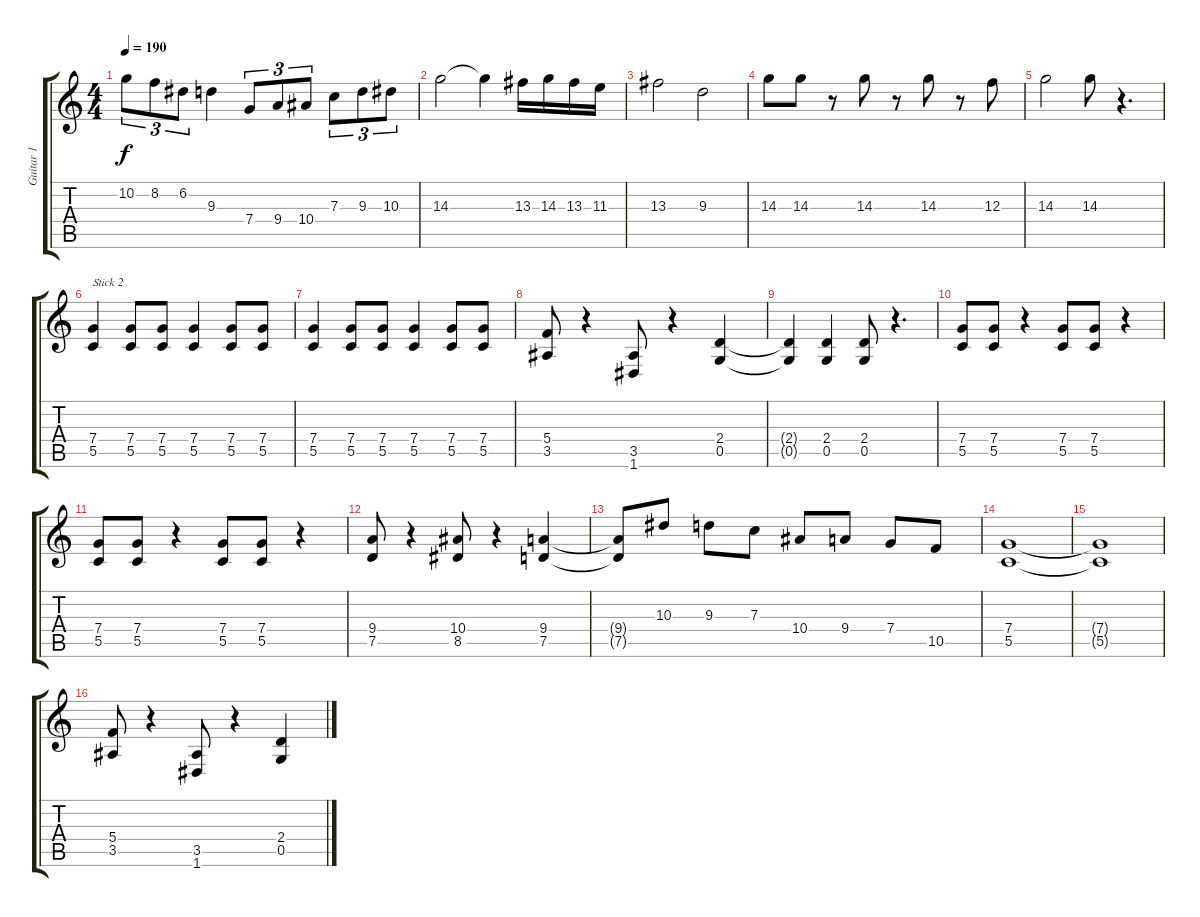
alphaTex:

\track ("Guitar 1" "Guitar 1") {instrument distortionguitar}
\staff {score tabs}
\tuning (D4 A3 F3 C3 G2 D2) {hide}
\ts (4 4)
\tempo 190
\clef g2
\ks c
10.2.8{tu (3 2) dy f} 8.2.8{tu (3 2)} 6.2.8{tu (3 2)} 9.3.4 7.4.8{tu (3 2)} 9.4.8{tu (3 2)} 10.4.8{tu (3 2)} 7.3.8{tu (3 2)} 9.3.8{tu (3 2)} 10.3.8{tu (3 2)} |
14.3.2 14.3{t}.4 13.3.16 14.3.16 13.3.16 11.3.16 |
13.3.2 9.3.2 |
14.3.8 14.3.8 r.8 14.3.8 r.8 14.3.8 r.8 12.3.8 |
14.3.2 14.3.8 r.4{d} |
(7.4 5.5).4{txt "Stick 2"} (7.4 5.5).8 (7.4 5.5).8 (7.4 5.5).4 (7.4 5.5).8 (7.4 5.5).8 |
(7.4 5.5).4 (7.4 5.5).8 (7.4 5.5).8 (7.4 5.5).4 (7.4 5.5).8 (7.4 5.5).8 |
(5.4 3.5).8 r.4 (3.5 1.6).8 r.4 (2.4 0.5).4 |
(2.4{t} 0.5{t}).4 (2.4 0.5).4 (2.4 0.5).8 r.4{d} |
(7.4 5.5).8 (7.4 5.5).8 r.4 (7.4 5.5).8 (7.4 5.5).8 r.4 |
(7.4 5.5).8 (7.4 5.5).8 r.4 (7.4 5.5).8 (7.4 5.5).8 r.4 |
(9.4 7.5).8 r.4 (10.4 8.5).8 r.4 (9.4 7.5).4 |
(9.4{t} 7.5{t}).8 10.3.8 9.3.8 7.3.8 10.4.8 9.4.8 7.4.8 10.5.8 |
(7.4 5.5).1 |
(7.4{t} 5.5{t}).1 |
(5.4 3.5).8 r.4 (3.5 1.6).8 r.4 (2.4 0.5).4
